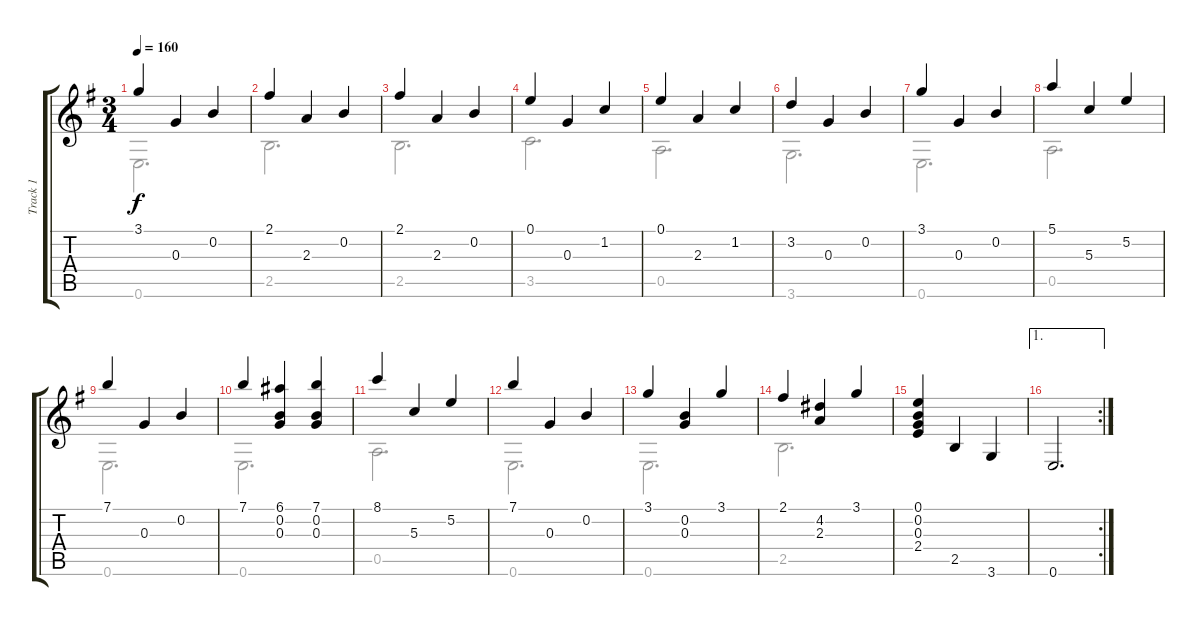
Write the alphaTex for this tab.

\track ("Track 1" "Track 1") {instrument acousticguitarsteel}
\staff {score tabs}
\tuning (E4 B3 G3 D3 A2 E2) {hide}
\voice
\ts (3 4)
\tempo 160
\clef g2
\ks g
3.1.4{dy f} 0.3.4 0.2.4 |
2.1.4 2.3.4 0.2.4 |
2.1.4 2.3.4 0.2.4 |
0.1.4 0.3.4 1.2.4 |
0.1.4 2.3.4 1.2.4 |
3.2.4 0.3.4 0.2.4 |
3.1.4 0.3.4 0.2.4 |
5.1.4 5.3.4 5.2.4 |
7.1.4 0.3.4 0.2.4 |
7.1.4 (6.1 0.2 0.3).4 (7.1 0.2 0.3).4 |
8.1.4 5.3.4 5.2.4 |
7.1.4 0.3.4 0.2.4 |
3.1.4 (0.2 0.3).4 3.1.4 |
2.1.4 (4.2 2.3).4 3.1.4 |
(0.1 0.2 0.3 2.4).4 2.5.4 3.6.4 |
\ae 1
\rc 2
0.6.2{d}
\voice
\clef g2
\ottava regular
\simile none
\ks g
0.6.2{d dy f} |
2.5.2{d} |
2.5.2{d} |
3.5.2{d} |
0.5.2{d} |
3.6.2{d} |
0.6.2{d} |
0.5.2{d} |
0.6.2{d} |
0.6.2{d} |
0.5.2{d} |
0.6.2{d} |
0.6.2{d} |
2.5.2{d} |
|
